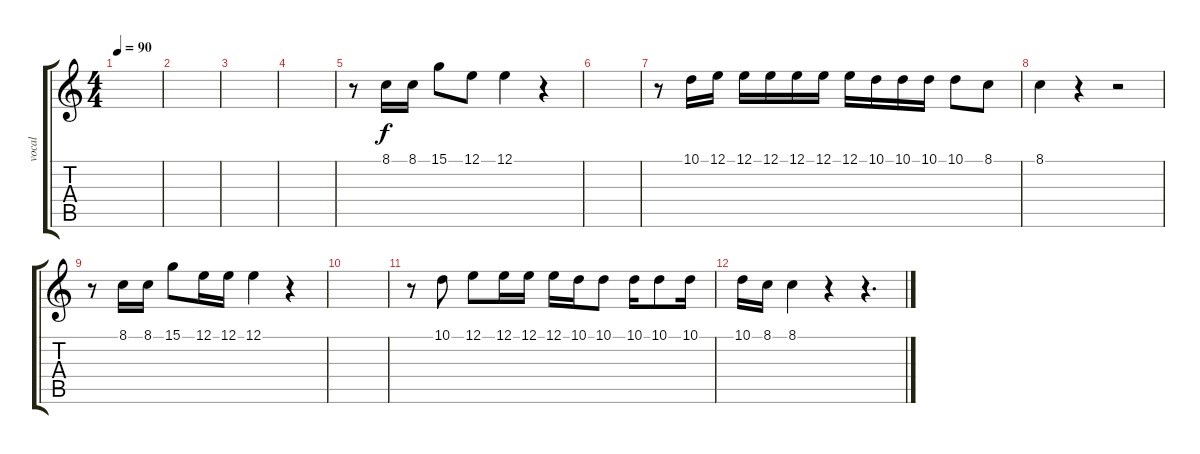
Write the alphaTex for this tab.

\track ("vocal" "vocal") {instrument stringensemble2}
\staff {score tabs}
\tuning (E4 B3 G3 D3 A2 E2) {hide}
\ts (4 4)
\tempo 90
\clef g2
\ks c
|
|
|
|
r.8 8.1.16 8.1.16 15.1.8 12.1.8 12.1.4 r.4 |
|
r.8 10.1.16 12.1.16 12.1.16 12.1.16 12.1.16 12.1.16 12.1.16 10.1.16 10.1.16 10.1.16 10.1.8 8.1.8 |
8.1.4 r.4 r.2 |
r.8 8.1.16 8.1.16 15.1.8 12.1.16 12.1.16 12.1.4 r.4 |
|
r.8 10.1.8 12.1.8 12.1.16 12.1.16 12.1.16 10.1.16 10.1.8 10.1.16 10.1.8 10.1.16 |
10.1.16 8.1.16 8.1.4 r.4 r.4{d}
